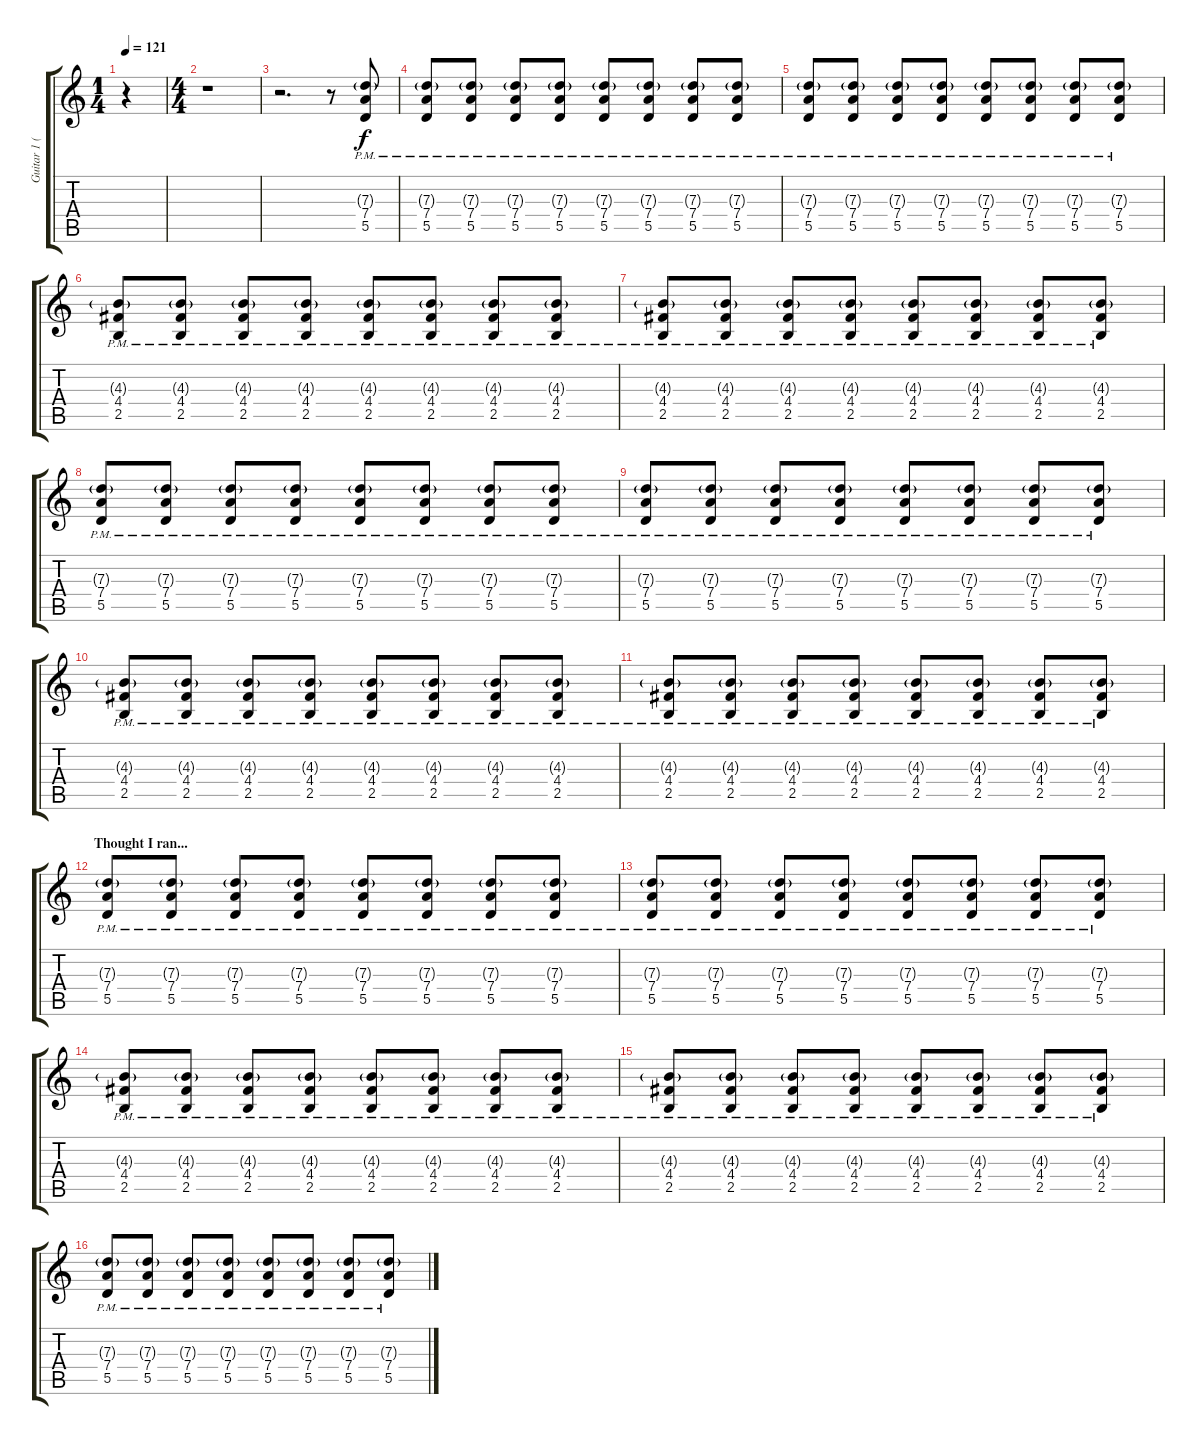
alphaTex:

\track ("Guitar 1 (Billie Joe)" "Guitar 1 (") {instrument electricguitarmuted}
\staff {score tabs}
\tuning (E4 B3 G3 D3 A2 D2) {hide}
\ts (1 4)
\tempo 121
\clef g2
\ks c
r.4{dy f instrument electricguitarmuted} |
\ts (4 4)
r.1 |
r.2{d} r.8 (7.3{g pm} 7.4{pm} 5.5{pm}).8 |
(7.3{g pm} 7.4{pm} 5.5{pm}).8 (7.3{g pm} 7.4{pm} 5.5{pm}).8 (7.3{g pm} 7.4{pm} 5.5{pm}).8 (7.3{g pm} 7.4{pm} 5.5{pm}).8 (7.3{g pm} 7.4{pm} 5.5{pm}).8 (7.3{g pm} 7.4{pm} 5.5{pm}).8 (7.3{g pm} 7.4{pm} 5.5{pm}).8 (7.3{g pm} 7.4{pm} 5.5{pm}).8 |
(7.3{g pm} 7.4{pm} 5.5{pm}).8 (7.3{g pm} 7.4{pm} 5.5{pm}).8 (7.3{g pm} 7.4{pm} 5.5{pm}).8 (7.3{g pm} 7.4{pm} 5.5{pm}).8 (7.3{g pm} 7.4{pm} 5.5{pm}).8 (7.3{g pm} 7.4{pm} 5.5{pm}).8 (7.3{g pm} 7.4{pm} 5.5{pm}).8 (7.3{g pm} 7.4{pm} 5.5{pm}).8 |
(4.3{g pm} 4.4{pm} 2.5{pm}).8 (4.3{g pm} 4.4{pm} 2.5{pm}).8 (4.3{g pm} 4.4{pm} 2.5{pm}).8 (4.3{g pm} 4.4{pm} 2.5{pm}).8 (4.3{g pm} 4.4{pm} 2.5{pm}).8 (4.3{g pm} 4.4{pm} 2.5{pm}).8 (4.3{g pm} 4.4{pm} 2.5{pm}).8 (4.3{g pm} 4.4{pm} 2.5{pm}).8 |
(4.3{g pm} 4.4{pm} 2.5{pm}).8 (4.3{g pm} 4.4{pm} 2.5{pm}).8 (4.3{g pm} 4.4{pm} 2.5{pm}).8 (4.3{g pm} 4.4{pm} 2.5{pm}).8 (4.3{g pm} 4.4{pm} 2.5{pm}).8 (4.3{g pm} 4.4{pm} 2.5{pm}).8 (4.3{g pm} 4.4{pm} 2.5{pm}).8 (4.3{g pm} 4.4{pm} 2.5{pm}).8 |
(7.3{g pm} 7.4{pm} 5.5{pm}).8 (7.3{g pm} 7.4{pm} 5.5{pm}).8 (7.3{g pm} 7.4{pm} 5.5{pm}).8 (7.3{g pm} 7.4{pm} 5.5{pm}).8 (7.3{g pm} 7.4{pm} 5.5{pm}).8 (7.3{g pm} 7.4{pm} 5.5{pm}).8 (7.3{g pm} 7.4{pm} 5.5{pm}).8 (7.3{g pm} 7.4{pm} 5.5{pm}).8 |
(7.3{g pm} 7.4{pm} 5.5{pm}).8 (7.3{g pm} 7.4{pm} 5.5{pm}).8 (7.3{g pm} 7.4{pm} 5.5{pm}).8 (7.3{g pm} 7.4{pm} 5.5{pm}).8 (7.3{g pm} 7.4{pm} 5.5{pm}).8 (7.3{g pm} 7.4{pm} 5.5{pm}).8 (7.3{g pm} 7.4{pm} 5.5{pm}).8 (7.3{g pm} 7.4{pm} 5.5{pm}).8 |
(4.3{g pm} 4.4{pm} 2.5{pm}).8 (4.3{g pm} 4.4{pm} 2.5{pm}).8 (4.3{g pm} 4.4{pm} 2.5{pm}).8 (4.3{g pm} 4.4{pm} 2.5{pm}).8 (4.3{g pm} 4.4{pm} 2.5{pm}).8 (4.3{g pm} 4.4{pm} 2.5{pm}).8 (4.3{g pm} 4.4{pm} 2.5{pm}).8 (4.3{g pm} 4.4{pm} 2.5{pm}).8 |
(4.3{g pm} 4.4{pm} 2.5{pm}).8 (4.3{g pm} 4.4{pm} 2.5{pm}).8 (4.3{g pm} 4.4{pm} 2.5{pm}).8 (4.3{g pm} 4.4{pm} 2.5{pm}).8 (4.3{g pm} 4.4{pm} 2.5{pm}).8 (4.3{g pm} 4.4{pm} 2.5{pm}).8 (4.3{g pm} 4.4{pm} 2.5{pm}).8 (4.3{g pm} 4.4{pm} 2.5{pm}).8 |
\section ("" "Thought I ran...")
(7.3{g pm} 7.4{pm} 5.5{pm}).8 (7.3{g pm} 7.4{pm} 5.5{pm}).8 (7.3{g pm} 7.4{pm} 5.5{pm}).8 (7.3{g pm} 7.4{pm} 5.5{pm}).8 (7.3{g pm} 7.4{pm} 5.5{pm}).8 (7.3{g pm} 7.4{pm} 5.5{pm}).8 (7.3{g pm} 7.4{pm} 5.5{pm}).8 (7.3{g pm} 7.4{pm} 5.5{pm}).8 |
(7.3{g pm} 7.4{pm} 5.5{pm}).8 (7.3{g pm} 7.4{pm} 5.5{pm}).8 (7.3{g pm} 7.4{pm} 5.5{pm}).8 (7.3{g pm} 7.4{pm} 5.5{pm}).8 (7.3{g pm} 7.4{pm} 5.5{pm}).8 (7.3{g pm} 7.4{pm} 5.5{pm}).8 (7.3{g pm} 7.4{pm} 5.5{pm}).8 (7.3{g pm} 7.4{pm} 5.5{pm}).8 |
(4.3{g pm} 4.4{pm} 2.5{pm}).8 (4.3{g pm} 4.4{pm} 2.5{pm}).8 (4.3{g pm} 4.4{pm} 2.5{pm}).8 (4.3{g pm} 4.4{pm} 2.5{pm}).8 (4.3{g pm} 4.4{pm} 2.5{pm}).8 (4.3{g pm} 4.4{pm} 2.5{pm}).8 (4.3{g pm} 4.4{pm} 2.5{pm}).8 (4.3{g pm} 4.4{pm} 2.5{pm}).8 |
(4.3{g pm} 4.4{pm} 2.5{pm}).8 (4.3{g pm} 4.4{pm} 2.5{pm}).8 (4.3{g pm} 4.4{pm} 2.5{pm}).8 (4.3{g pm} 4.4{pm} 2.5{pm}).8 (4.3{g pm} 4.4{pm} 2.5{pm}).8 (4.3{g pm} 4.4{pm} 2.5{pm}).8 (4.3{g pm} 4.4{pm} 2.5{pm}).8 (4.3{g pm} 4.4{pm} 2.5{pm}).8 |
(7.3{g pm} 7.4{pm} 5.5{pm}).8 (7.3{g pm} 7.4{pm} 5.5{pm}).8 (7.3{g pm} 7.4{pm} 5.5{pm}).8 (7.3{g pm} 7.4{pm} 5.5{pm}).8 (7.3{g pm} 7.4{pm} 5.5{pm}).8 (7.3{g pm} 7.4{pm} 5.5{pm}).8 (7.3{g pm} 7.4{pm} 5.5{pm}).8 (7.3{g pm} 7.4{pm} 5.5{pm}).8
